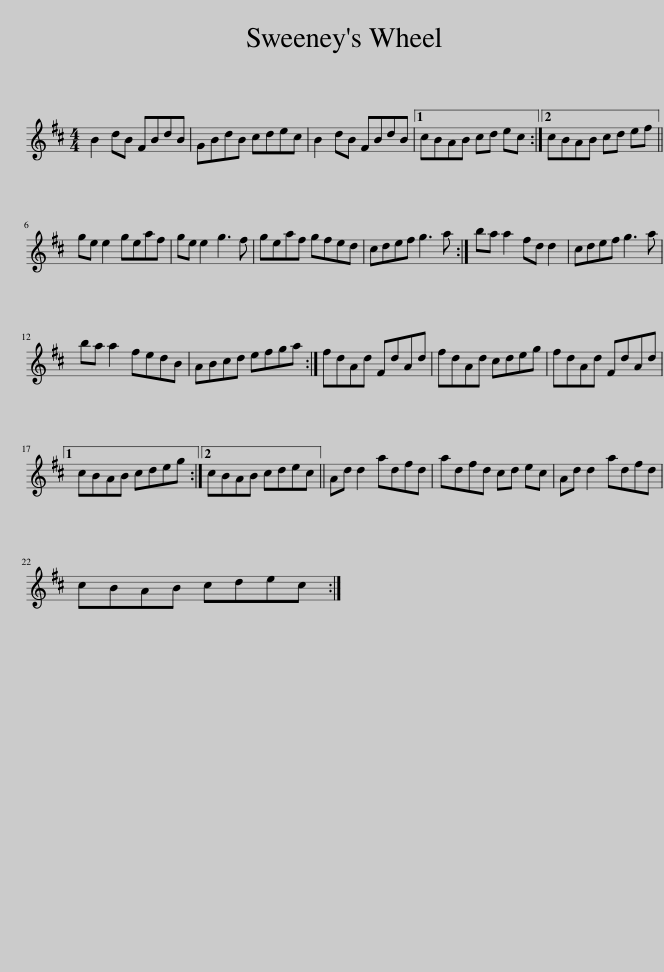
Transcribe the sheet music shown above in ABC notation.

X:1
L:1/8
M:4/4
I:linebreak $
K:D
V:1 treble
V:1
 B2 dB FBdB | GBdB cdec | B2 dB FBdB |1 cBAB cd ec :|2 cBAB cd ef ||$ %5
 ge e2 geaf | ge e2 g3 f | geaf gfed | cdef g3 a :| ba a2 fd d2 | %10
 cdef g3 a |$ ba a2 fedB | ABcd efga :| fdAd FdAd | fdAd cdeg | %15
 fdAd FdAd |1$ cBAB cdeg :|2 cBAB cdec || Ad d2 adfd | adfd cd ec | %20
 Ad d2 adfd |$ cBAB cdec :| %22
